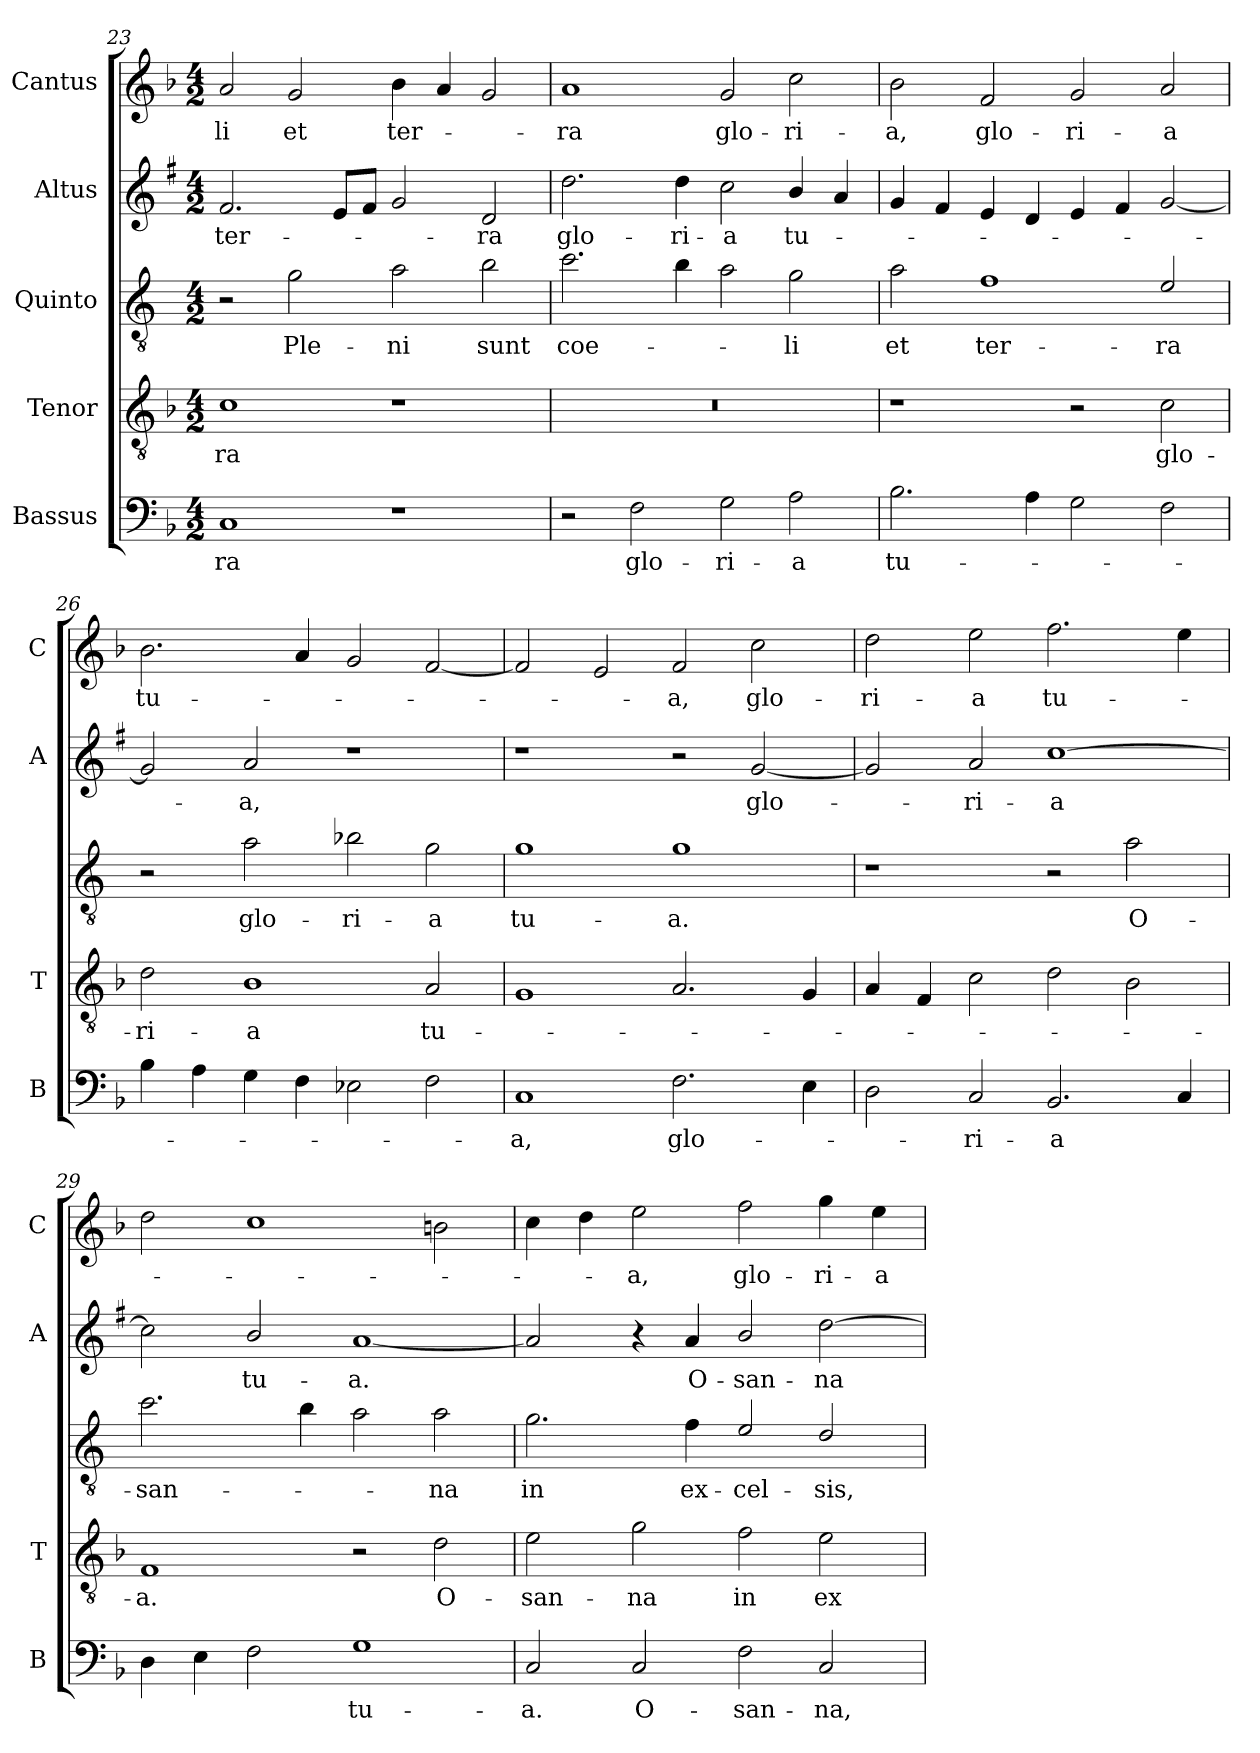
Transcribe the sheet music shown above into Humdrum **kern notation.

**kern	**text	**kern	**text	**kern	**text	**kern	**text	**kern	**text
*part5	*part5	*part4	*part4	*part3	*part3	*part2	*part2	*part1	*part1
*staff5	*staff5	*staff4	*staff4	*staff3	*staff3	*staff2	*staff2	*staff1	*staff1
*I"Bassus	*	*I"Tenor	*	*I"Quinto	*	*I"Altus	*	*I"Cantus	*
*I'B	*	*I'T	*	*	*	*I'A	*	*I'C	*
*clefF4	*	*clefGv2	*	*clefGv2	*	*clefG2	*	*clefG2	*
*	*	*	*	*ITrd4c7	*	*ITrd1c2	*	*	*
*k[b-]	*	*k[b-]	*	*k[b-]	*	*k[b-]	*	*k[b-]	*
*F:	*	*F:	*	*F:	*	*F:	*	*F:	*
*M4/2	*	*M4/2	*	*M4/2	*	*M4/2	*	*M4/2	*
=23	=23	=23	=23	=23	=23	=23	=23	=23	=23
!	!LO:LY:b	!	!LO:LY:b	!	!	!	!LO:LY:b	!	!LO:LY:b
1C	-ra	1c	-ra	2r	.	2.e/	ter-	2a/	-li
!	!	!	!	!	!LO:LY:b	!	!	!	!LO:LY:b
.	.	.	.	2c\	Ple-	.	.	2g/	et
.	.	.	.	.	.	8d/L	.	.	.
.	.	.	.	.	.	8e/J	.	.	.
!	!	!	!	!	!LO:LY:b	!	!	!	!LO:LY:b
1r	.	1r	.	2d\	-ni	2f/	.	4b-\	ter-
.	.	.	.	.	.	.	.	4a/	.
!	!	!	!	!	!LO:LY:b	!	!LO:LY:b	!	!
.	.	.	.	2e\	sunt	2c/	-ra	2g/	.
!!LO:LB:g=z
=24	=24	=24	=24	=24	=24	=24	=24	=24	=24
!	!	!	!	!	!LO:LY:b	!	!LO:LY:b	!	!LO:LY:b
2r	.	0r	.	2.f\	coe-	2.cc\	glo-	1a	-ra
!	!LO:LY:b	!	!	!	!	!	!	!	!
2F\	glo-	.	.	.	.	.	.	.	.
!	!	!	!	!	!	!	!LO:LY:b	!	!
.	.	.	.	4e\	.	4cc\	-ri-	.	.
!	!LO:LY:b	!	!	!	!	!	!LO:LY:b	!	!LO:LY:b
2G\	-ri-	.	.	2d\	.	2b-\	-a	2g/	glo-
!	!LO:LY:b	!	!	!	!LO:LY:b	!	!LO:LY:b	!	!LO:LY:b
2A\	-a	.	.	2c\	-li	4a/	tu-	2cc\	-ri-
.	.	.	.	.	.	4g/	.	.	.
=25	=25	=25	=25	=25	=25	=25	=25	=25	=25
!	!LO:LY:b	!	!	!	!LO:LY:b	!	!	!	!LO:LY:b
2.B-\	tu-	1r	.	2d\	et	4f/	.	2b-\	-a,
.	.	.	.	.	.	4e/	.	.	.
!	!	!	!	!	!LO:LY:b	!	!	!	!LO:LY:b
.	.	.	.	1B-	ter-	4d/	.	2f/	glo-
4A\	.	.	.	.	.	4c/	.	.	.
!	!	!	!	!	!	!	!	!	!LO:LY:b
2G\	.	2r	.	.	.	4d/	.	2g/	-ri-
.	.	.	.	.	.	4e/	.	.	.
!	!	!	!LO:LY:b	!	!LO:LY:b	!	!	!	!LO:LY:b
2F\	.	2c\	glo-	2A/	-ra	[2f/	.	2a/	-a
=26	=26	=26	=26	=26	=26	=26	=26	=26	=26
!	!	!	!LO:LY:b	!	!	!	!	!	!LO:LY:b
4B-\	.	2d\	-ri-	2r	.	2f/]	.	2.b-\	tu-
4A\	.	.	.	.	.	.	.	.	.
!	!	!	!LO:LY:b	!	!LO:LY:b	!	!LO:LY:b	!	!
4G\	.	1B-	-a	2d\	glo-	2g/	-a,	.	.
4F\	.	.	.	.	.	.	.	4a/	.
!	!	!	!	!	!LO:LY:b	!	!	!	!
2E-X\	.	.	.	2e-X\	-ri-	1r	.	2g/	.
!	!	!	!LO:LY:b	!	!LO:LY:b	!	!	!	!
2F\	.	2A/	tu-	2c\	-a	.	.	[2f/	.
=27	=27	=27	=27	=27	=27	=27	=27	=27	=27
!	!LO:LY:b	!	!	!	!LO:LY:b	!	!	!	!
1C	-a,	1G	.	1c	tu-	1r	.	2f/]	.
.	.	.	.	.	.	.	.	2e/	.
!	!LO:LY:b	!	!	!	!LO:LY:b	!	!	!	!LO:LY:b
2.F\	glo-	2.A/	.	1c	-a.	2r	.	2f/	-a,
!	!	!	!	!	!	!	!LO:LY:b	!	!LO:LY:b
.	.	.	.	.	.	[2f/	glo-	2cc\	glo-
4E\	.	4G/	.	.	.	.	.	.	.
=28	=28	=28	=28	=28	=28	=28	=28	=28	=28
!	!	!	!	!	!	!	!	!	!LO:LY:b
2D\	.	4A/	.	1r	.	2f/]	.	2dd\	-ri-
.	.	4F/	.	.	.	.	.	.	.
!	!LO:LY:b	!	!	!	!	!	!LO:LY:b	!	!LO:LY:b
2C/	-ri-	2c\	.	.	.	2g/	-ri-	2ee\	-a
!	!LO:LY:b	!	!	!	!	!	!LO:LY:b	!	!LO:LY:b
2.BB-/	-a	2d\	.	2r	.	[1b-	-a	2.ff\	tu-
!	!	!	!	!	!LO:LY:b	!	!	!	!
.	.	2B-\	.	2d\	O-	.	.	.	.
4C/	.	.	.	.	.	.	.	4ee\	.
=29	=29	=29	=29	=29	=29	=29	=29	=29	=29
!	!	!	!LO:LY:b	!	!LO:LY:b	!	!	!	!
4D\	.	1F	-a.	2.f\	-san-	2b-\]	.	2dd\	.
4E\	.	.	.	.	.	.	.	.	.
!	!	!	!	!	!	!	!LO:LY:b	!	!
2F\	.	.	.	.	.	2a/	tu-	1cc	.
.	.	.	.	4e\	.	.	.	.	.
!	!LO:LY:b	!	!	!	!	!	!LO:LY:b	!	!
1G	tu-	2r	.	2d\	.	[1g	-a.	.	.
!	!	!	!LO:LY:b	!	!LO:LY:b	!	!	!	!
.	.	2d\	O-	2d\	-na	.	.	2bn\	.
!!LO:LB:g=z
=30	=30	=30	=30	=30	=30	=30	=30	=30	=30
!	!LO:LY:b	!	!LO:LY:b	!	!LO:LY:b	!	!	!	!
2C/	-a.	2e\	-san-	2.c\	in	2g/]	.	4cc\	.
.	.	.	.	.	.	.	.	4dd\	.
!	!LO:LY:b	!	!LO:LY:b	!	!	!	!	!	!LO:LY:b
2C/	O-	2g\	-na	.	.	4r	.	2ee\	-a,
!	!	!	!	!	!LO:LY:b	!	!LO:LY:b	!	!
.	.	.	.	4B-\	ex-	4g/	O-	.	.
!	!LO:LY:b	!	!LO:LY:b	!	!LO:LY:b	!	!LO:LY:b	!	!LO:LY:b
2F\	-san-	2f\	in	2A/	-cel-	2a/	-san-	2ff\	glo-
!	!LO:LY:b	!	!LO:LY:b	!	!LO:LY:b	!	!LO:LY:b	!	!LO:LY:b
2C/	-na,	2e\	ex-	2G/	-sis,	[2cc\	-na	4gg\	-ri-
!	!	!	!	!	!	!	!	!	!LO:LY:b
.	.	.	.	.	.	.	.	4ee\	-a
=	=	=	=	=	=	=	=	=	=
*-	*-	*-	*-	*-	*-	*-	*-	*-	*-
